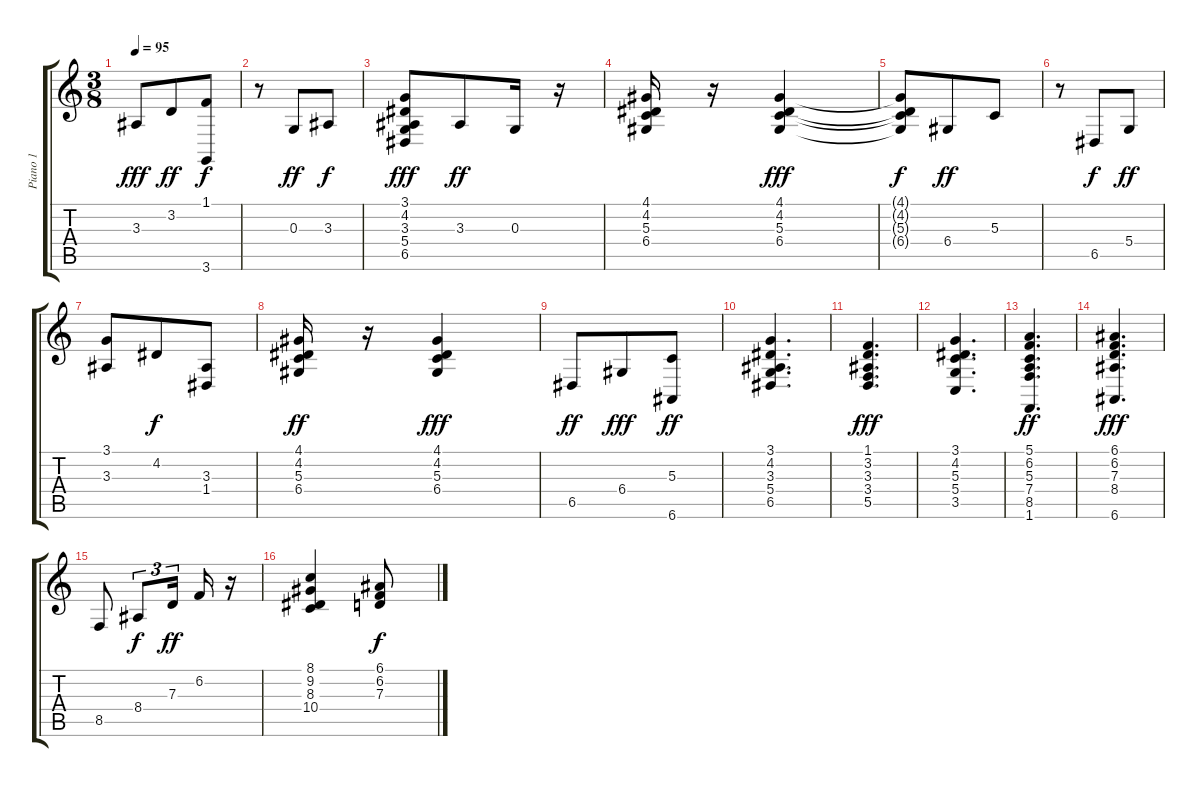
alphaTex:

\track ("Piano 1" "Piano 1") {instrument acousticgrandpiano}
\staff {score tabs}
\tuning (E4 B3 G3 D3 A2 E2) {hide}
\ts (3 8)
\tempo 95
\clef g2
\ks c
3.3.8{dy fff} 3.2.8{dy ff} (1.1 3.6).8{dy f} |
r.8 0.3.8{dy ff} 3.3.8{dy f} |
(3.1 4.2 3.3 5.4 6.5).8{dy fff} 3.3.8{dy ff} 0.3.16 r.16 |
(4.1 4.2 5.3 6.4).16 r.16 (4.1 4.2 5.3 6.4).4{dy fff} |
(4.1{t} 4.2{t} 5.3{t} 6.4{t}).8{dy f} 6.4.8{dy ff} 5.3.8 |
r.8 6.5.8{dy f} 5.4.8{dy ff} |
(3.1 3.3).8 4.2.8{dy f} (3.3 1.4).8 |
(4.1 4.2 5.3 6.4).16{dy ff} r.16 (4.1 4.2 5.3 6.4).4{dy fff} |
6.5.8{dy ff} 6.4.8{dy fff} (5.3 6.6).8{dy ff} |
(3.1 4.2 3.3 5.4 6.5).4{d} |
(1.1 3.2 3.3 3.4 5.5).4{d dy fff} |
(3.1 4.2 5.3 5.4 3.5).4{d} |
(5.1 6.2 5.3 7.4 8.5 1.6).4{d dy ff} |
(6.1 6.2 7.3 8.4 6.6).4{d dy fff} |
8.5.8 8.4.8{tu (3 2) dy f} 7.3.16{tu (3 2) dy ff} 6.2.16 r.16 |
(8.1 9.2 8.3 10.4).4 (6.1 6.2 7.3).8{dy f}
